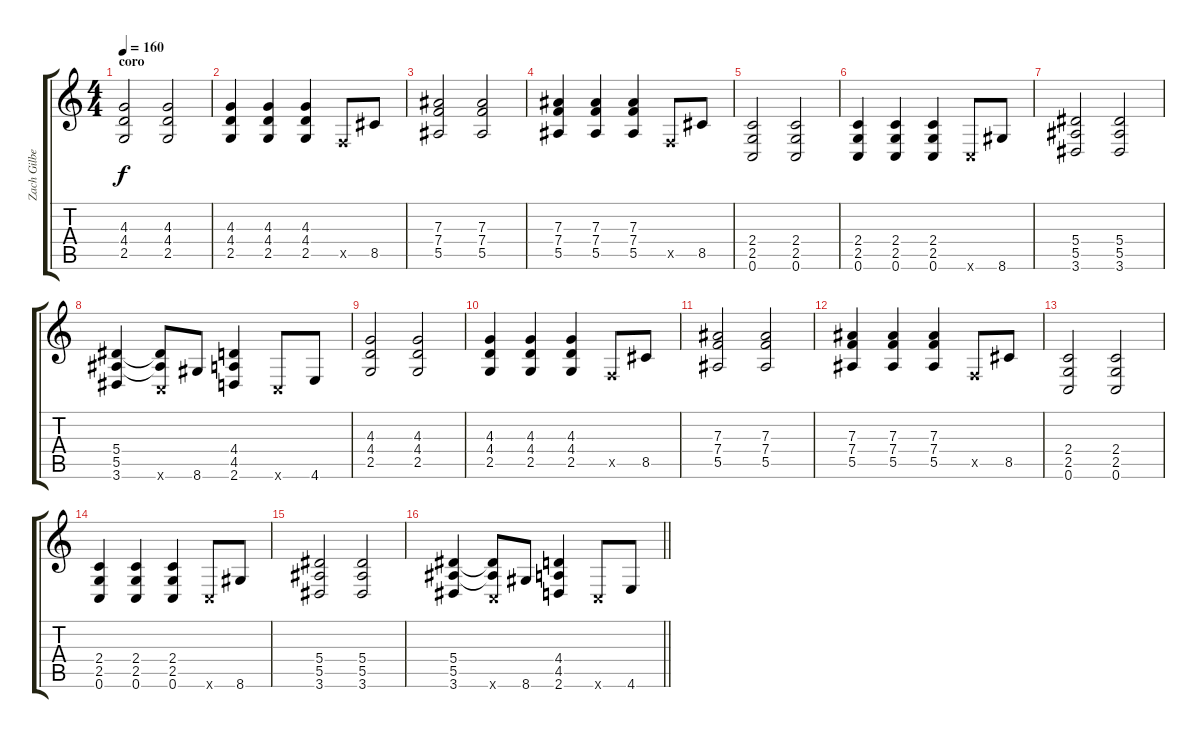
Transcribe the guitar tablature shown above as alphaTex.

\track ("Zach Gilbert" "Zach Gilbe") {instrument overdrivenguitar}
\staff {score tabs}
\tuning (C4 G3 Eb3 Bb2 F2 C2) {hide}
\ts (4 4)
\section ("" "coro")
\tempo 160
\clef g2
\ks c
(4.3 4.4 2.5).2{dy f volume 16} (4.3 4.4 2.5).2 |
(4.3 4.4 2.5).4 (4.3 4.4 2.5).4 (4.3 4.4 2.5).4 0.5{x}.8 8.5.8 |
(7.3 7.4 5.5).2 (7.3 7.4 5.5).2 |
(7.3 7.4 5.5).4 (7.3 7.4 5.5).4 (7.3 7.4 5.5).4 0.5{x}.8 8.5.8 |
(2.4 2.5 0.6).2 (2.4 2.5 0.6).2 |
(2.4 2.5 0.6).4 (2.4 2.5 0.6).4 (2.4 2.5 0.6).4 0.6{x}.8 8.6.8 |
(5.4 5.5 3.6).2 (5.4 5.5 3.6).2 |
(5.4 5.5 3.6).4 (5.4{t} 5.5{t} 0.6{x}).8 8.6.8 (4.4 4.5 2.6).4 0.6{x}.8 4.6.8 |
(4.3 4.4 2.5).2{volume 16} (4.3 4.4 2.5).2 |
(4.3 4.4 2.5).4 (4.3 4.4 2.5).4 (4.3 4.4 2.5).4 0.5{x}.8 8.5.8 |
(7.3 7.4 5.5).2 (7.3 7.4 5.5).2 |
(7.3 7.4 5.5).4 (7.3 7.4 5.5).4 (7.3 7.4 5.5).4 0.5{x}.8 8.5.8 |
(2.4 2.5 0.6).2 (2.4 2.5 0.6).2 |
(2.4 2.5 0.6).4 (2.4 2.5 0.6).4 (2.4 2.5 0.6).4 0.6{x}.8 8.6.8 |
(5.4 5.5 3.6).2 (5.4 5.5 3.6).2 |
\barLineRight lightlight
(5.4 5.5 3.6).4 (5.4{t} 5.5{t} 0.6{x}).8 8.6.8 (4.4 4.5 2.6).4 0.6{x}.8 4.6.8
